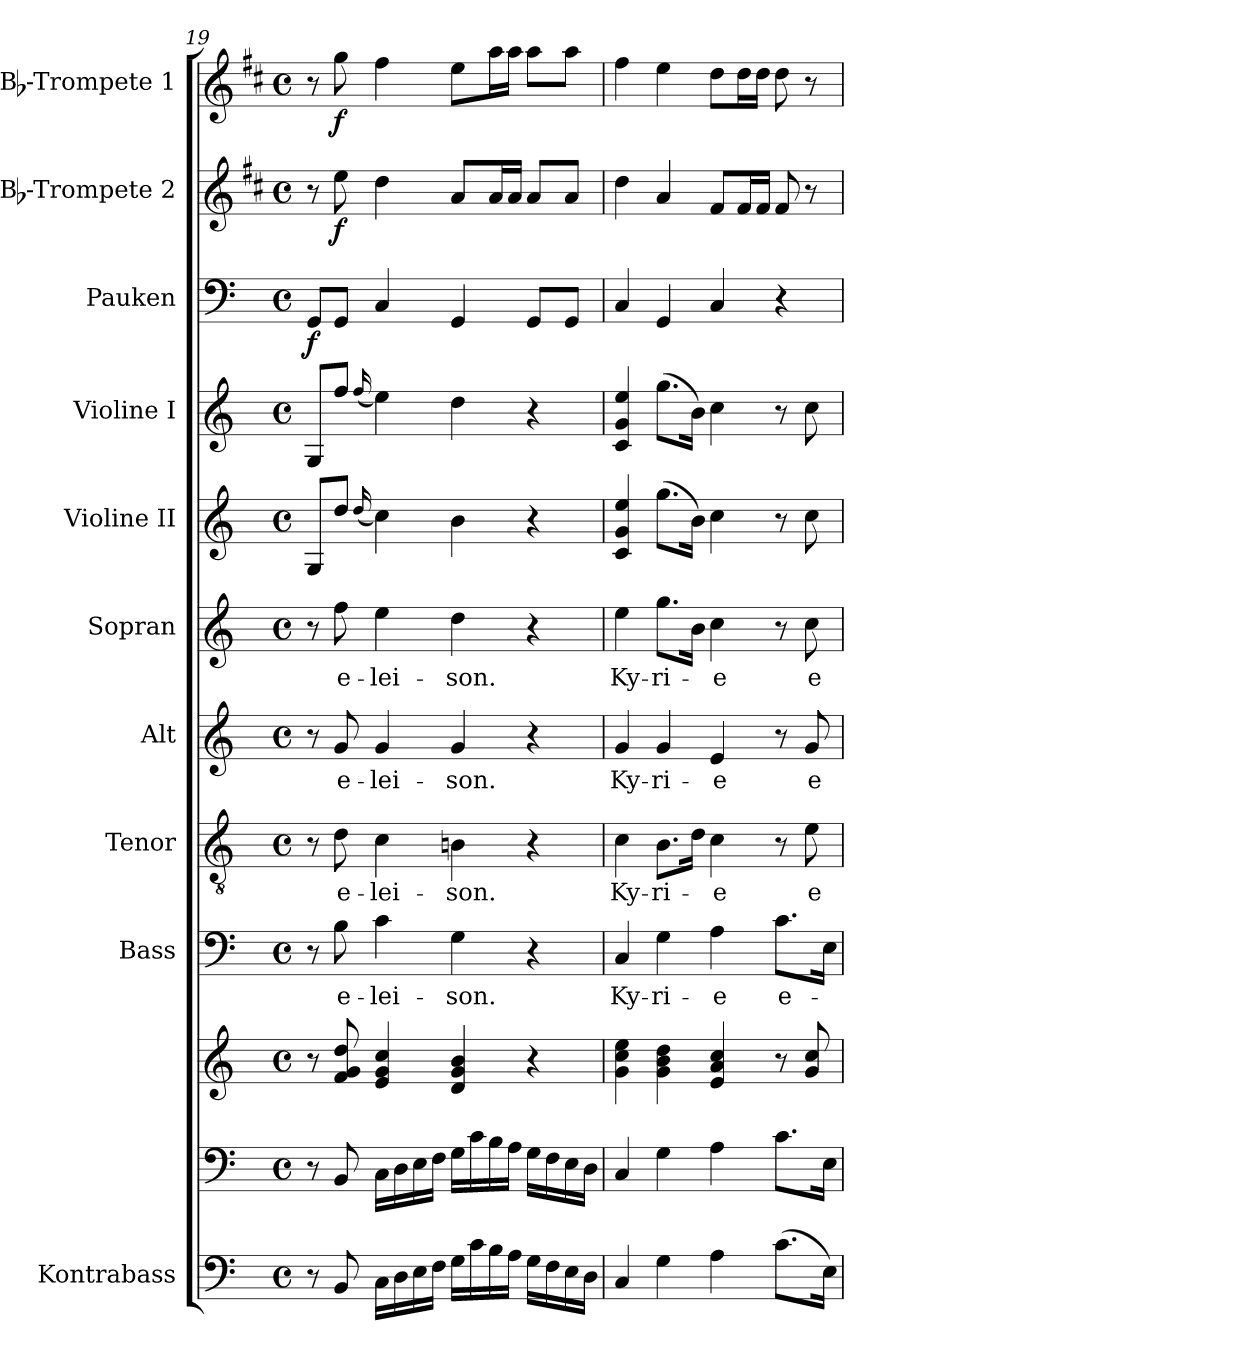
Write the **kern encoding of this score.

**kern	**kern	**kern	**kern	**text	**kern	**text	**kern	**text	**kern	**text	**kern	**kern	**kern	**dynam	**kern	**dynam	**kern	**dynam
*part11	*part10	*part10	*part9	*part9	*part8	*part8	*part7	*part7	*part6	*part6	*part5	*part4	*part3	*part3	*part2	*part2	*part1	*part1
*staff12	*staff11	*staff10	*staff9	*staff9	*staff8	*staff8	*staff7	*staff7	*staff6	*staff6	*staff5	*staff4	*staff3	*staff3	*staff2	*staff2	*staff1	*staff1
*I"Kontrabass	*	*	*I"Bass	*	*I"Tenor	*	*I"Alt	*	*I"Sopran	*	*I"Violine II	*I"Violine I	*I"Pauken	*	*I"Bb-Trompete 2	*	*I"Bb-Trompete 1	*
*I'Kb.	*	*	*I'B.	*	*I'T.	*	*I'A.	*	*I'S.	*	*I'Vl. II	*I'Vl. I	*I'Pk.	*	*I'Bb Trp. 2	*	*I'Bb Trp. 1	*
*clefF4	*clefF4	*clefG2	*clefF4	*	*clefGv2	*	*clefG2	*	*clefG2	*	*clefG2	*clefG2	*clefF4	*	*clefG2	*	*clefG2	*
*ITrd7c12	*	*	*	*	*	*	*	*	*	*	*	*	*	*	*ITrd1c2	*	*ITrd1c2	*
*k[]	*k[]	*k[]	*k[]	*	*k[]	*	*k[]	*	*k[]	*	*k[]	*k[]	*k[]	*	*k[]	*	*k[]	*
*C:	*C:	*C:	*C:	*	*C:	*	*C:	*	*C:	*	*C:	*C:	*C:	*	*C:	*	*C:	*
*M4/4	*M4/4	*M4/4	*M4/4	*	*M4/4	*	*M4/4	*	*M4/4	*	*M4/4	*M4/4	*M4/4	*	*M4/4	*	*M4/4	*
*met(c)	*met(c)	*met(c)	*met(c)	*	*met(c)	*	*met(c)	*	*met(c)	*	*met(c)	*met(c)	*met(c)	*	*met(c)	*	*met(c)	*
=19	=19	=19	=19	=19	=19	=19	=19	=19	=19	=19	=19	=19	=19	=19	=19	=19	=19	=19
!	!	!	!	!	!	!	!	!	!	!	!	!	!	!LO:DY:b	!	!	!	!
8r	8r	8r	8r	.	8r	.	8r	.	8r	.	8G/L	8G/L	8GG/L	f	8r	.	8r	.
!	!	!	!	!LO:LY:b	!	!LO:LY:b	!	!LO:LY:b	!	!LO:LY:b	!	!	!	!	!	!LO:DY:b	!	!LO:DY:b
8BBB/	8BB/	8f/ 8g/ 8dd/	8B\	e-	8d\	e-	8g/	e-	8ff\	e-	8dd/J	8ff/J	8GG/J	.	8dd\	f	8ff\	f
.	.	.	.	.	.	.	.	.	.	.	(<16qqdd/	(<16qqff/	.	.	.	.	.	.
!	!	!	!	!LO:LY:b	!	!LO:LY:b	!	!LO:LY:b	!	!LO:LY:b	!	!	!	!	!	!	!	!
16CC\LL	16C\LL	4e/ 4g/ 4cc/	4c\	-lei-	4c\	-lei-	4g/	-lei-	4ee\	-lei-	4cc\)	4ee\)	4C/	.	4cc\	.	4ee\	.
16DD\	16D\	.	.	.	.	.	.	.	.	.	.	.	.	.	.	.	.	.
16EE\	16E\	.	.	.	.	.	.	.	.	.	.	.	.	.	.	.	.	.
16FF\JJ	16F\JJ	.	.	.	.	.	.	.	.	.	.	.	.	.	.	.	.	.
!	!	!	!	!LO:LY:b	!	!LO:LY:b	!	!LO:LY:b	!	!LO:LY:b	!	!	!	!	!	!	!	!
16GG\LL	16G\LL	4d/ 4g/ 4b/	4G\	-son.	4Bn\	-son.	4g/	-son.	4dd\	-son.	4b\	4dd\	4GG/	.	8g/L	.	8dd\L	.
16C\	16c\	.	.	.	.	.	.	.	.	.	.	.	.	.	.	.	.	.
16BB\	16B\	.	.	.	.	.	.	.	.	.	.	.	.	.	16g/L	.	16gg\L	.
16AA\JJ	16A\JJ	.	.	.	.	.	.	.	.	.	.	.	.	.	16g/JJ	.	16gg\JJ	.
16GG\LL	16G\LL	4r	4r	.	4r	.	4r	.	4r	.	4r	4r	8GG/L	.	8g/L	.	8gg\L	.
16FF\	16F\	.	.	.	.	.	.	.	.	.	.	.	.	.	.	.	.	.
16EE\	16E\	.	.	.	.	.	.	.	.	.	.	.	8GG/J	.	8g/J	.	8gg\J	.
16DD\JJ	16D\JJ	.	.	.	.	.	.	.	.	.	.	.	.	.	.	.	.	.
=20	=20	=20	=20	=20	=20	=20	=20	=20	=20	=20	=20	=20	=20	=20	=20	=20	=20	=20
!	!	!	!	!LO:LY:b	!	!LO:LY:b	!	!LO:LY:b	!	!LO:LY:b	!	!	!	!	!	!	!	!
4CC/	4C/	4g\ 4cc\ 4ee\	4C/	Ky-	4c\	Ky-	4g/	Ky-	4ee\	Ky-	4c/ 4g/ 4ee/	4c/ 4g/ 4ee/	4C/	.	4cc\	.	4ee\	.
!	!	!	!	!LO:LY:b	!	!LO:LY:b	!	!LO:LY:b	!	!LO:LY:b	!	!	!	!	!	!	!	!
4GG\	4G\	4g\ 4b\ 4dd\	4G\	-ri-	8.B\L	-ri-	4g/	-ri-	8.gg\L	-ri-	(>8.gg\L	(>8.gg\L	4GG/	.	4g/	.	4dd\	.
.	.	.	.	.	16d\Jk	.	.	.	16b\Jk	.	16b\Jk)	16b\Jk)	.	.	.	.	.	.
!	!	!	!	!LO:LY:b	!	!LO:LY:b	!	!LO:LY:b	!	!LO:LY:b	!	!	!	!	!	!	!	!
4AA\	4A\	4e/ 4a/ 4cc/	4A\	-e	4c\	-e	4e/	-e	4cc\	-e	4cc\	4cc\	4C/	.	8e/L	.	8cc\L	.
.	.	.	.	.	.	.	.	.	.	.	.	.	.	.	16e/L	.	16cc\L	.
.	.	.	.	.	.	.	.	.	.	.	.	.	.	.	16e/JJ	.	16cc\JJ	.
!	!	!	!	!LO:LY:b	!	!	!	!	!	!	!	!	!	!	!	!	!	!
(>8.C\L	8.c\L	8r	8.c\L	e-	8r	.	8r	.	8r	.	8r	8r	4r	.	8e/	.	8cc\	.
!	!	!	!	!	!	!LO:LY:b	!	!LO:LY:b	!	!LO:LY:b	!	!	!	!	!	!	!	!
.	.	8g/ 8cc/	.	.	8e\	e-	8g/	e-	8cc\	e-	8cc\	8cc\	.	.	8r	.	8r	.
16EE\Jk)	16E\Jk	.	16E\Jk	.	.	.	.	.	.	.	.	.	.	.	.	.	.	.
=	=	=	=	=	=	=	=	=	=	=	=	=	=	=	=	=	=	=
*-	*-	*-	*-	*-	*-	*-	*-	*-	*-	*-	*-	*-	*-	*-	*-	*-	*-	*-
